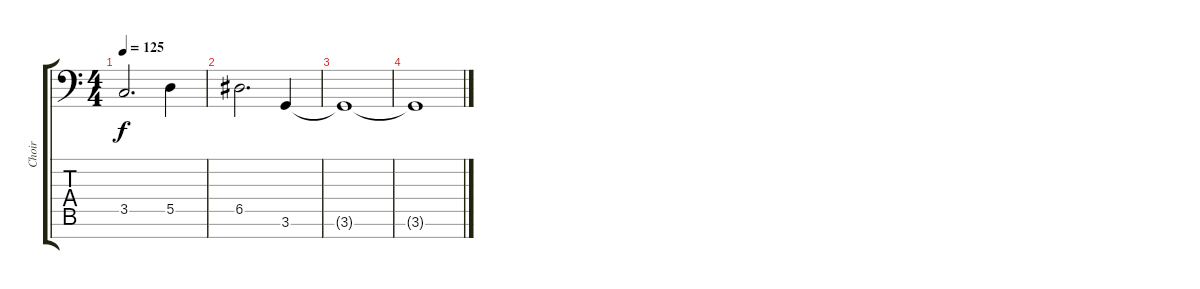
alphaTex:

\track ("Choir" "Choir") {instrument choiraahs}
\staff {score tabs}
\tuning (E4 B3 G3 D3 A2 E2 C-1) {hide}
\ts (4 4)
\tempo 125
\clef f4
\ks c
3.5.2{d dy f} 5.5.4 |
6.5.2{d} 3.6.4 |
3.6{t}.1 |
3.6{t}.1
